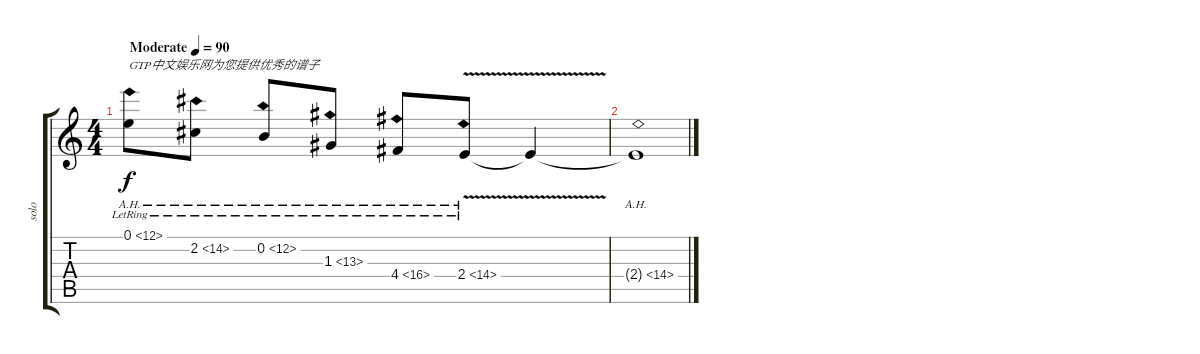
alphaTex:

\track ("solo" "solo") {instrument acousticguitarnylon}
\staff {score tabs}
\tuning (E4 B3 G3 D3 A2 E2) {hide}
\ts (4 4)
\tempo (90 "Moderate")
\clef g2
\ks c
0.1{ah 12 lr}.8{txt "GTP中文娱乐网为您提供优秀的谱子" dy f instrument acousticguitarnylon} 2.2{ah 12 lr}.8 0.2{ah 12 lr}.8 1.3{ah 12 lr}.8 4.4{ah 12 lr}.8 2.4{ah 12 v lr}.8 2.4{t}.4 |
2.4{ah 12 t}.1
